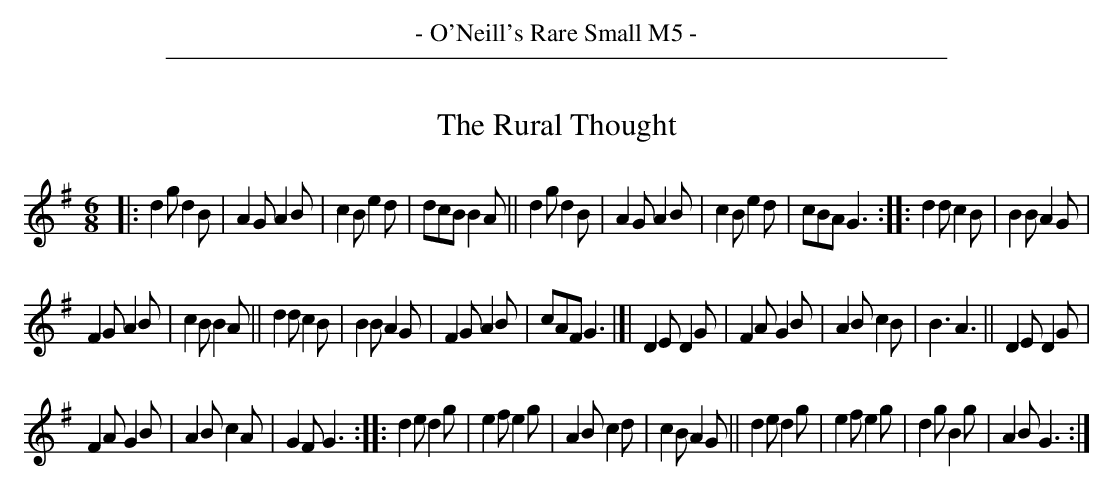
X:1
T: The Rural Thought
M: 6/8
L: 1/8
K: G
|:\
d2g d2B | A2G A2B | c2B e2d | dcB B2A || d2g d2B | A2G A2B | c2B e2d | cBA G3 :: d2d c2B | B2B A2G |
F2G A2B | c2B B2A || d2d c2B | B2B A2G | F2G A2B | cAF G3 |[| D2E D2G | F2A G2B | A2B c2B | B3 A3 || D2E D2G |
F2A G2B | A2B c2A | G2F G3 :: d2e d2g | e2f e2g | A2B c2d | c2B A2G || d2e d2g | e2f e2g | d2g B2g | A2B G3 :|
